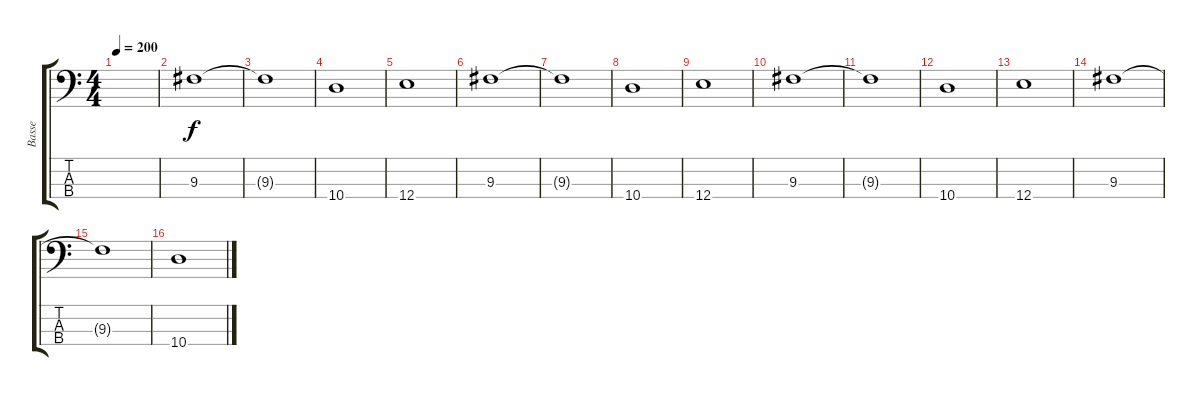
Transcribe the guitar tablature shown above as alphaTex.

\track ("Basse" "Basse") {instrument electricbasspick}
\staff {score tabs}
\tuning (G2 D2 A1 E1) {hide}
\ts (4 4)
\tempo 200
\clef f4
\ks c
|
9.3.1 |
9.3{t}.1 |
10.4.1 |
12.4.1 |
9.3.1 |
9.3{t}.1 |
10.4.1 |
12.4.1 |
9.3.1 |
9.3{t}.1 |
10.4.1 |
12.4.1 |
9.3.1 |
9.3{t}.1 |
10.4.1
